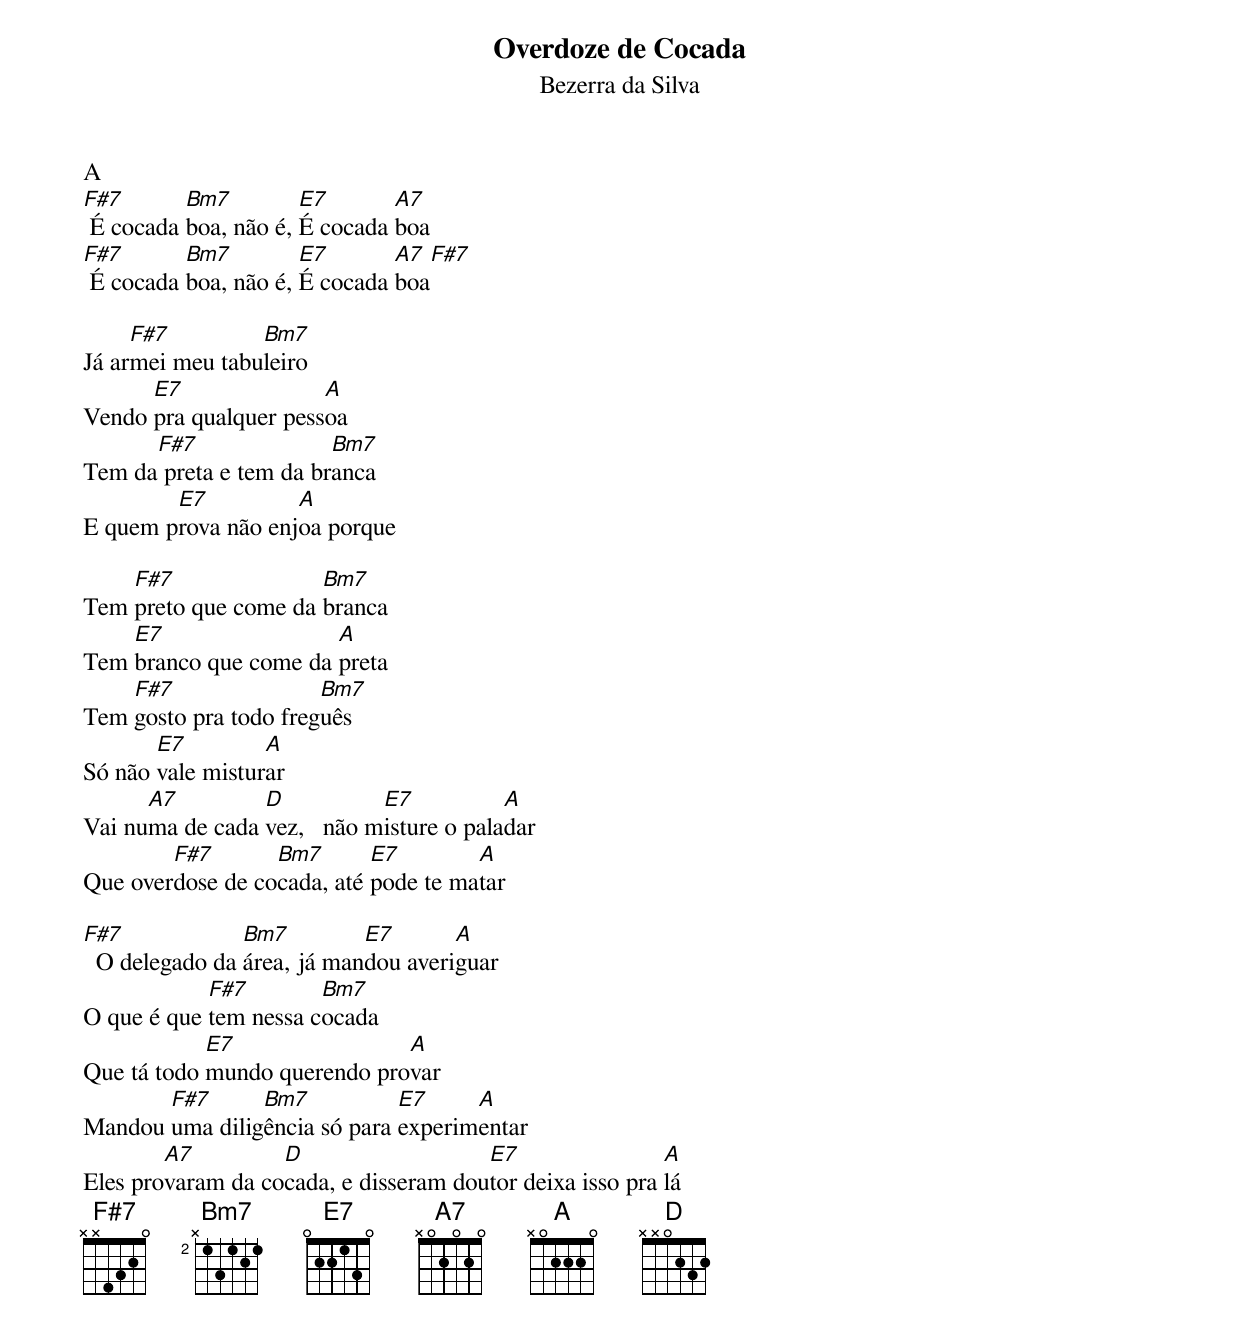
Overdoze de Cocada
Bezerra da Silva

A
F#7       Bm7         E7       A7
 É cocada boa, não é, É cocada boa
F#7       Bm7         E7       A7     F#7
 É cocada boa, não é, É cocada boa

     F#7         Bm7
Já armei meu tabuleiro
      E7               A
Vendo pra qualquer pessoa
      F#7               Bm7
Tem da preta e tem da branca
        E7          A
E quem prova não enjoa porque

    F#7               Bm7
Tem preto que come da branca
    E7                 A
Tem branco que come da preta
    F#7                Bm7
Tem gosto pra todo freguês
       E7         A
Só não vale misturar
      A7         D           E7           A
Vai numa de cada vez,   não misture o paladar
        F#7       Bm7       E7        A
Que overdose de cocada, até pode te matar

F#7             Bm7         E7       A
  O delegado da área, já mandou averiguar
            F#7        Bm7
O que é que tem nessa cocada
            E7                A
Que tá todo mundo querendo provar
       F#7      Bm7           E7     A
Mandou uma diligência só para experimentar
        A7         D                   E7                 A
Eles provaram da cocada, e disseram doutor deixa isso pra lá
